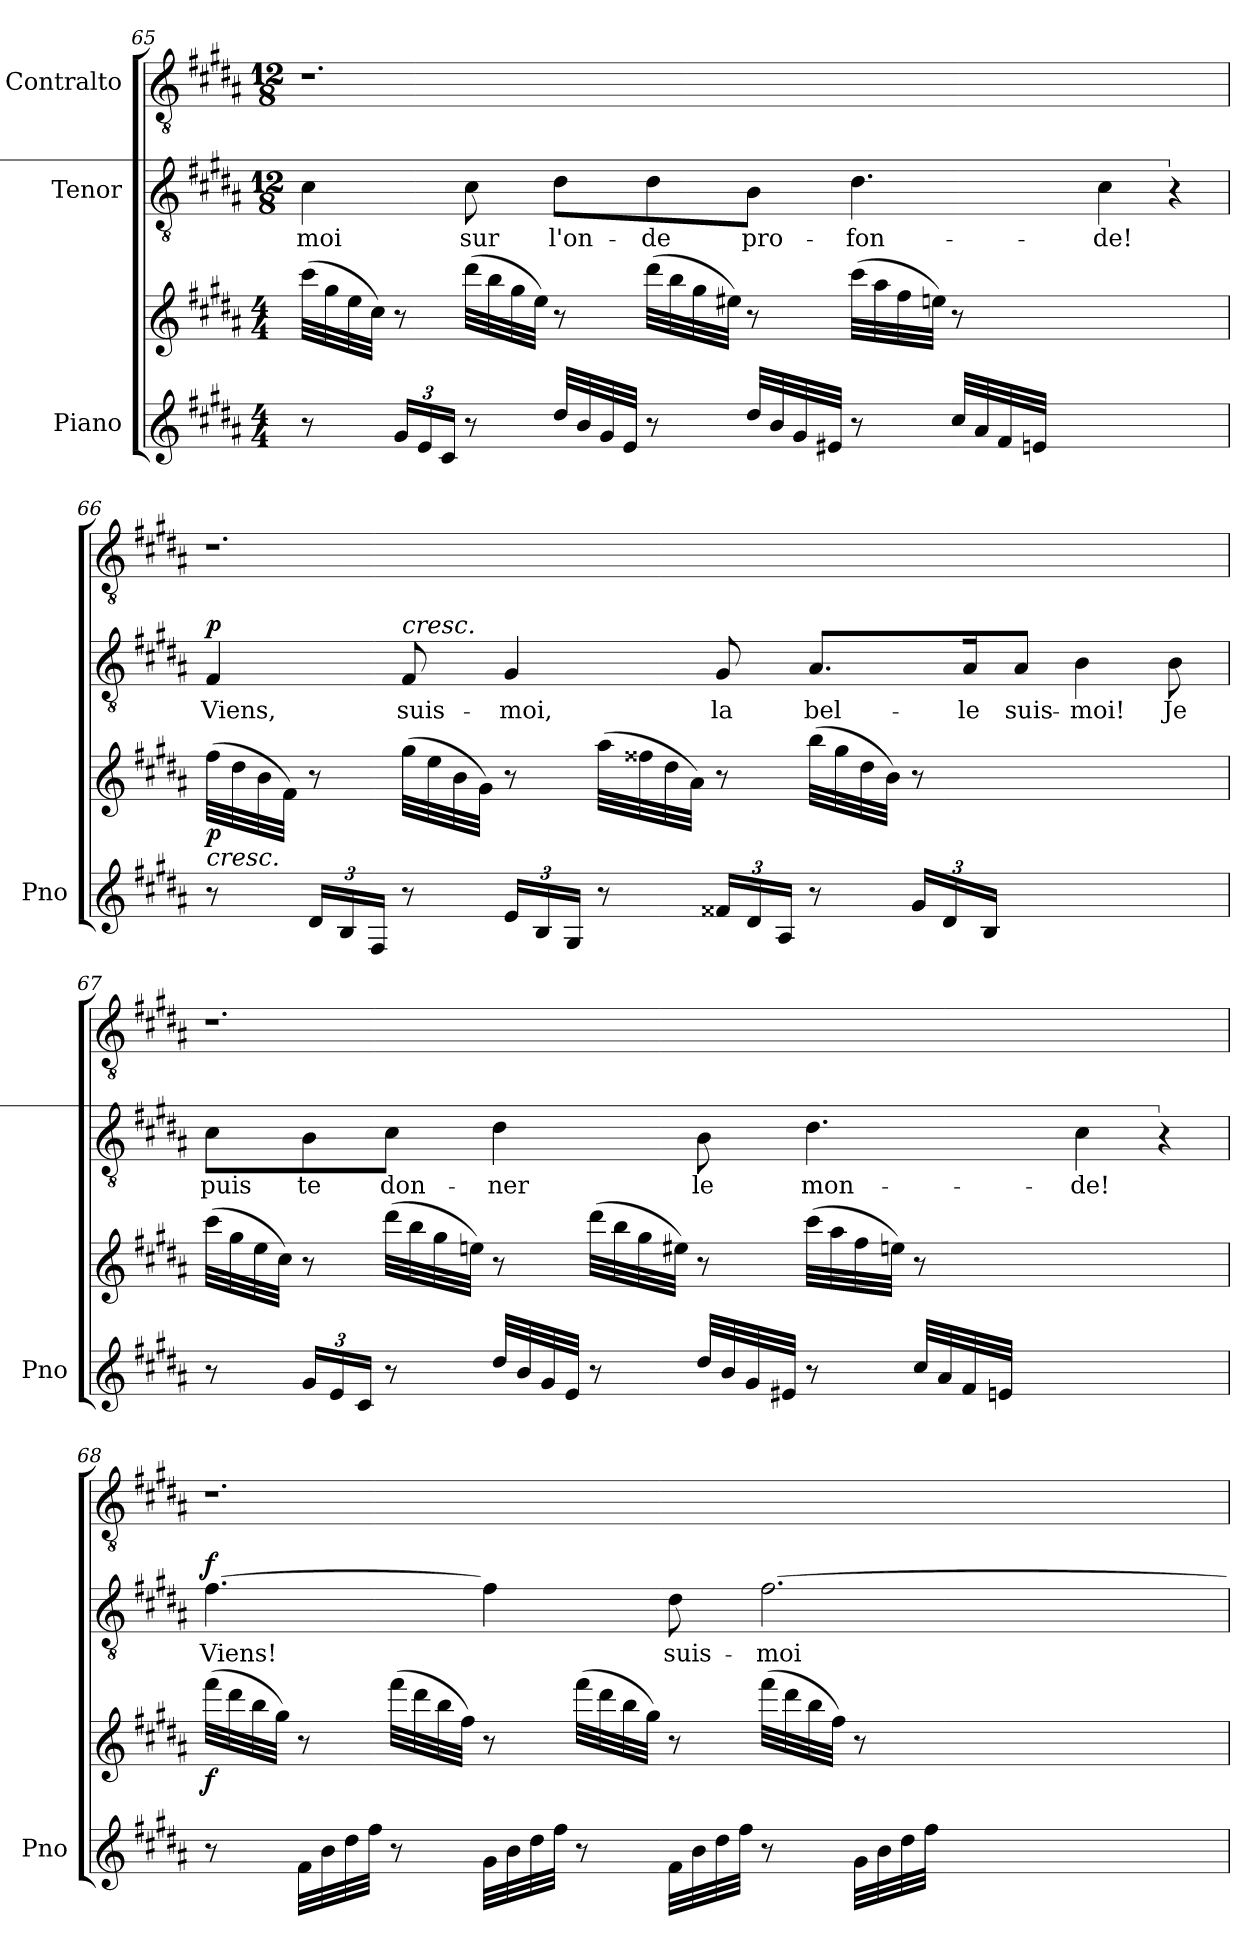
**kern	**kern	**dynam	**kern	**text	**dynam	**kern
*part3	*part3	*part3	*part2	*part2	*part2	*part1
*staff4	*staff3	*staff3/4	*staff2	*staff2	*staff2	*staff1
*I"Piano	*	*	*I"Tenor	*	*	*I"Contralto
*I'Pno	*	*	*	*	*	*
*clefG2	*clefG2	*	*clefGv2	*	*	*clefGv2
*k[f#c#g#d#a#]	*k[f#c#g#d#a#]	*	*k[f#c#g#d#a#]	*	*	*k[f#c#g#d#a#]
*M4/4	*M4/4	*	*M12/8	*	*	*M12/8
=65	=65	=65	=65	=65	=65	=65
8r	(32ccc#\LLL	.	4c#\	-moi	.	1.r
.	32gg#\	.	.	.	.	.
.	32ee\	.	.	.	.	.
.	32cc#\JJJ)	.	.	.	.	.
*Xbrackettup	*	*	*	*	*	*
24g#/LL	8r	.	.	.	.	.
24e/	.	.	.	.	.	.
24c#/JJ	.	.	.	.	.	.
8r	(32ddd#\LLL	.	8c#\	sur	.	.
.	32bb\	.	.	.	.	.
.	32gg#\	.	.	.	.	.
.	32ee\JJJ)	.	.	.	.	.
32dd#/LLL	8r	.	8d#\L	l'on-	.	.
32b/	.	.	.	.	.	.
32g#/	.	.	.	.	.	.
32e/JJJ	.	.	.	.	.	.
8r	(32ddd#\LLL	.	8d#\	-de	.	.
.	32bb\	.	.	.	.	.
.	32gg#\	.	.	.	.	.
.	32ee#X\JJJ)	.	.	.	.	.
32dd#/LLL	8r	.	8B\J	pro-	.	.
32b/	.	.	.	.	.	.
32g#/	.	.	.	.	.	.
32e#X/JJJ	.	.	.	.	.	.
8r	(32ccc#\LLL	.	4.d#\	-fon-	.	.
.	32aa#\	.	.	.	.	.
.	32ff#\	.	.	.	.	.
.	32een\JJJ)	.	.	.	.	.
32cc#/LLL	8r	.	.	.	.	.
32a#/	.	.	.	.	.	.
32f#/	.	.	.	.	.	.
32en/JJJ	.	.	.	.	.	.
2ryy	2ryy	.	.	.	.	.
.	.	.	4c#\	-de!	.	.
!	!	!	!LO:N:vis=8	!	!	!
.	.	.	12r	.	.	.
.	.	.	24ryy	.	.	.
=66	=66	=66	=66	=66	=66	=66
!	!LO:TX:b:i:t=cresc.	!	!	!	!	!
!	!	!LO:DY:b	!	!	!LO:DY:a	!
8r	(32ff#\LLL	p	4F#/	Viens,	p	1.r
.	32dd#\	.	.	.	.	.
.	32b\	.	.	.	.	.
.	32f#\JJJ)	.	.	.	.	.
24d#/LL	8r	.	.	.	.	.
24B/	.	.	.	.	.	.
24F#/JJ	.	.	.	.	.	.
!	!	!	!LO:TX:a:i:t=cresc.	!	!	!
8r	(32gg#\LLL	.	8F#/	suis-	.	.
.	32ee\	.	.	.	.	.
.	32b\	.	.	.	.	.
.	32g#\JJJ)	.	.	.	.	.
24e/LL	8r	.	4G#/	-moi,	.	.
24B/	.	.	.	.	.	.
24G#/JJ	.	.	.	.	.	.
8r	(32aa#\LLL	.	.	.	.	.
.	32ff##X\	.	.	.	.	.
.	32dd#\	.	.	.	.	.
.	32a#\JJJ)	.	.	.	.	.
24f##X/LL	8r	.	8G#/	la	.	.
24d#/	.	.	.	.	.	.
24A#/JJ	.	.	.	.	.	.
8r	(32bb\LLL	.	8.A#/L	bel-	.	.
.	32gg#\	.	.	.	.	.
.	32dd#\	.	.	.	.	.
.	32b\JJJ)	.	.	.	.	.
24g#/LL	8r	.	.	.	.	.
24d#/	.	.	.	.	.	.
.	.	.	16A#/K	-le	.	.
24B/JJ	.	.	.	.	.	.
2ryy	2ryy	.	8A#/J	suis-	.	.
.	.	.	4B\	-moi!	.	.
.	.	.	8B\	Je	.	.
=67	=67	=67	=67	=67	=67	=67
8r	(32ccc#\LLL	.	8c#\L	puis	.	1.r
.	32gg#\	.	.	.	.	.
.	32ee\	.	.	.	.	.
.	32cc#\JJJ)	.	.	.	.	.
24g#/LL	8r	.	8B\	te	.	.
24e/	.	.	.	.	.	.
24c#/JJ	.	.	.	.	.	.
8r	(32ddd#\LLL	.	8c#\J	don-	.	.
.	32bb\	.	.	.	.	.
.	32gg#\	.	.	.	.	.
.	32een\JJJ)	.	.	.	.	.
32dd#/LLL	8r	.	4d#\	-ner	.	.
32b/	.	.	.	.	.	.
32g#/	.	.	.	.	.	.
32e/JJJ	.	.	.	.	.	.
8r	(32ddd#\LLL	.	.	.	.	.
.	32bb\	.	.	.	.	.
.	32gg#\	.	.	.	.	.
.	32ee#X\JJJ)	.	.	.	.	.
32dd#/LLL	8r	.	8B\	le	.	.
32b/	.	.	.	.	.	.
32g#/	.	.	.	.	.	.
32e#X/JJJ	.	.	.	.	.	.
8r	(32ccc#\LLL	.	4.d#\	mon-	.	.
.	32aa#\	.	.	.	.	.
.	32ff#\	.	.	.	.	.
.	32een\JJJ)	.	.	.	.	.
32cc#/LLL	8r	.	.	.	.	.
32a#/	.	.	.	.	.	.
32f#/	.	.	.	.	.	.
32en/JJJ	.	.	.	.	.	.
2ryy	2ryy	.	.	.	.	.
.	.	.	4c#\	-de!	.	.
!	!	!	!LO:N:vis=8	!	!	!
.	.	.	12r	.	.	.
.	.	.	24ryy	.	.	.
=68	=68	=68	=68	=68	=68	=68
!	!	!LO:DY:b	!	!	!LO:DY:a	!
8r	(32fff#\LLL	f	[4.f#\	Viens!	f	1.r
.	32ddd#\	.	.	.	.	.
.	32bb\	.	.	.	.	.
.	32gg#\JJJ)	.	.	.	.	.
32f#\LLL	8r	.	.	.	.	.
32b\	.	.	.	.	.	.
32dd#\	.	.	.	.	.	.
32ff#\JJJ	.	.	.	.	.	.
8r	(32fff#\LLL	.	.	.	.	.
.	32ddd#\	.	.	.	.	.
.	32bb\	.	.	.	.	.
.	32ff#\JJJ)	.	.	.	.	.
32g#\LLL	8r	.	4f#\]	.	.	.
32b\	.	.	.	.	.	.
32dd#\	.	.	.	.	.	.
32ff#\JJJ	.	.	.	.	.	.
8r	(32fff#\LLL	.	.	.	.	.
.	32ddd#\	.	.	.	.	.
.	32bb\	.	.	.	.	.
.	32gg#\JJJ)	.	.	.	.	.
32f#\LLL	8r	.	8d#\	suis-	.	.
32b\	.	.	.	.	.	.
32dd#\	.	.	.	.	.	.
32ff#\JJJ	.	.	.	.	.	.
8r	(32fff#\LLL	.	[2.f#\	-moi	.	.
.	32ddd#\	.	.	.	.	.
.	32bb\	.	.	.	.	.
.	32ff#\JJJ)	.	.	.	.	.
32g#\LLL	8r	.	.	.	.	.
32b\	.	.	.	.	.	.
32dd#\	.	.	.	.	.	.
32ff#\JJJ	.	.	.	.	.	.
2ryy	2ryy	.	.	.	.	.
=	=	=	=	=	=	=
*-	*-	*-	*-	*-	*-	*-
